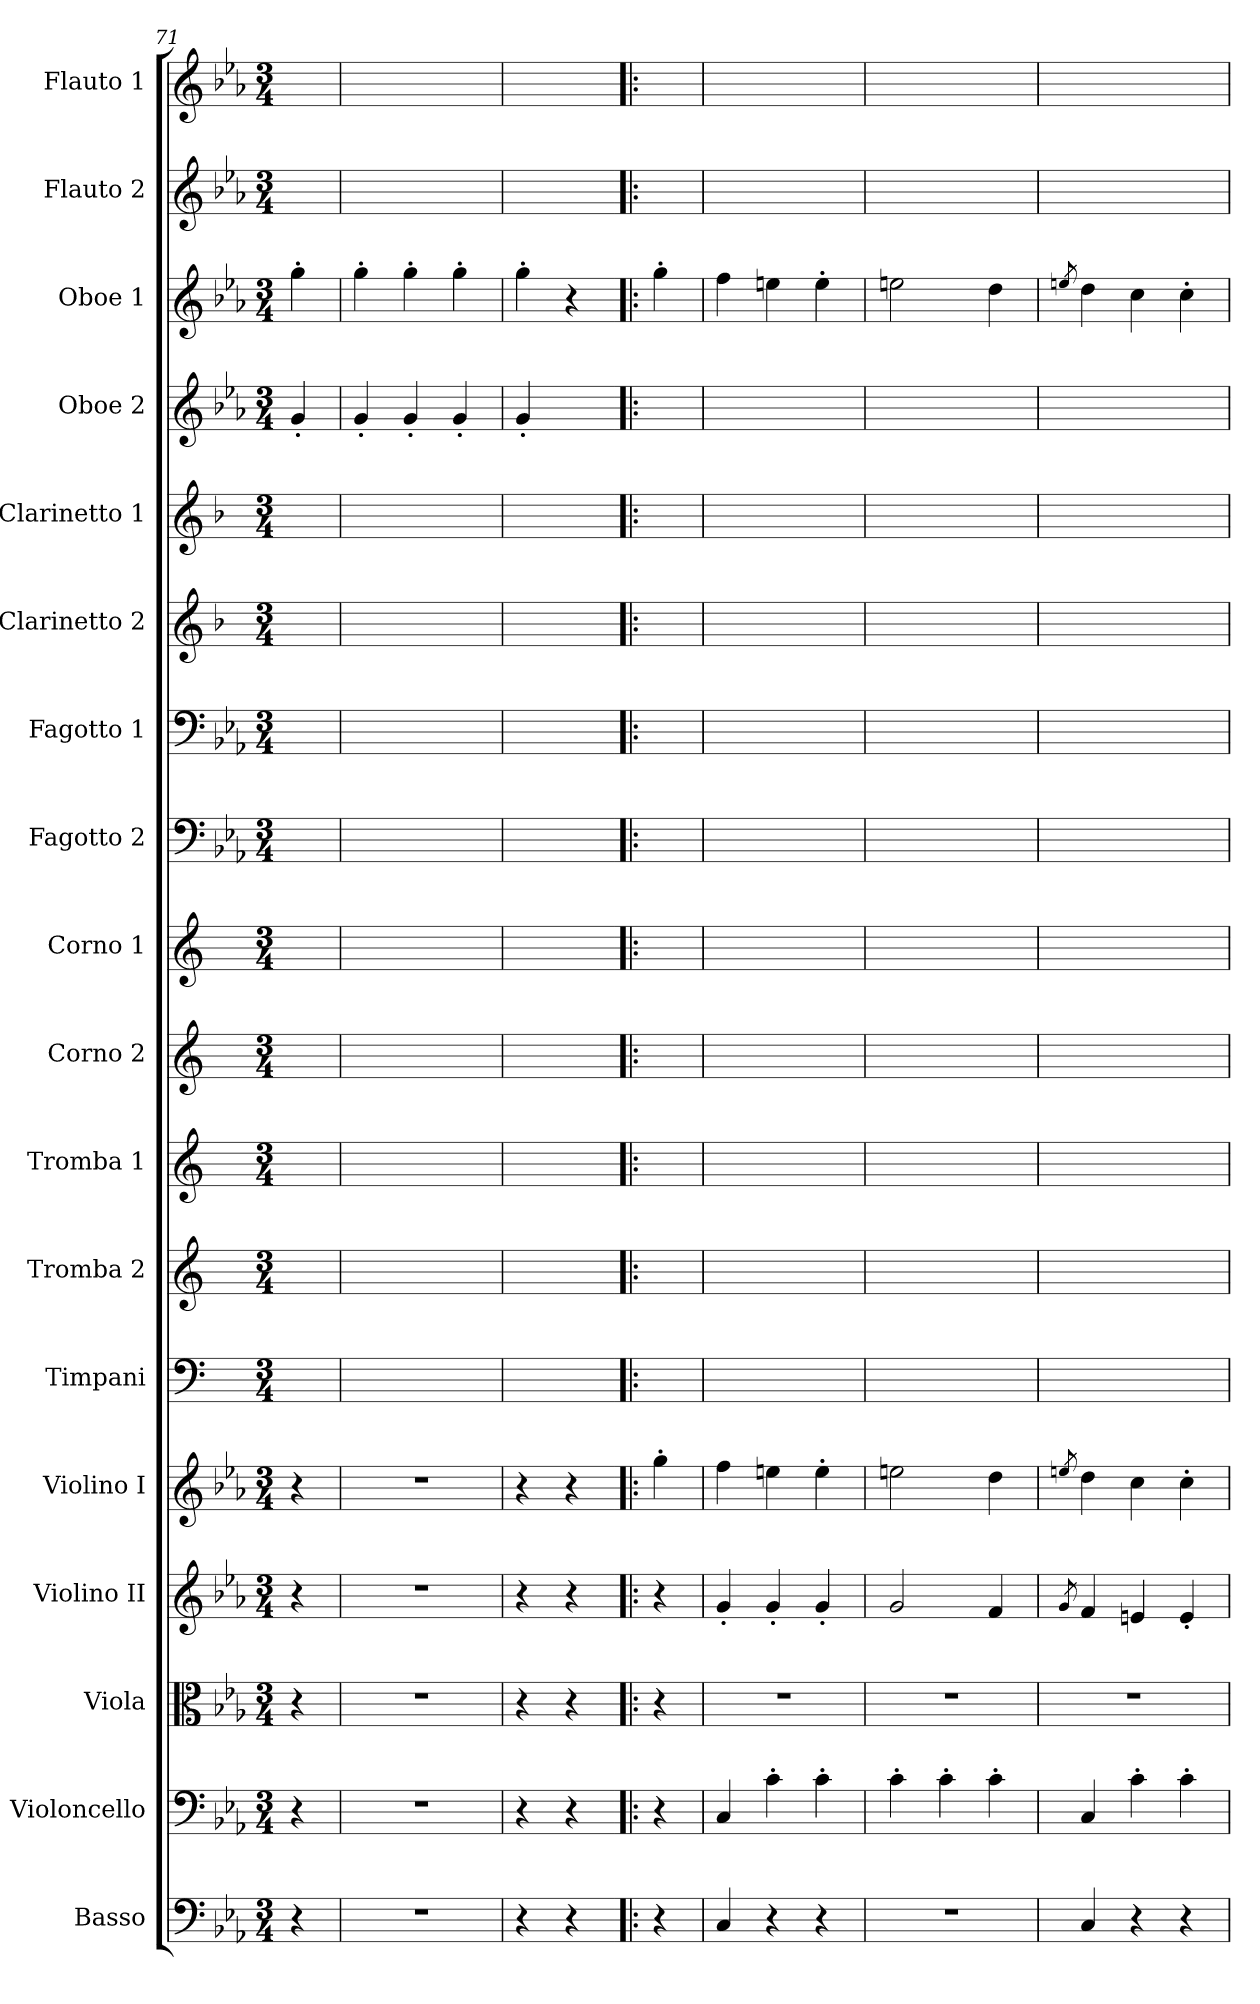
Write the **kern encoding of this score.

**kern	**kern	**kern	**kern	**kern	**kern	**kern	**kern	**kern	**kern	**kern	**kern	**kern	**kern	**kern	**kern	**kern	**kern
*part18	*part17	*part16	*part15	*part14	*part13	*part12	*part11	*part10	*part9	*part8	*part7	*part6	*part5	*part4	*part3	*part2	*part1
*staff18	*staff17	*staff16	*staff15	*staff14	*staff13	*staff12	*staff11	*staff10	*staff9	*staff8	*staff7	*staff6	*staff5	*staff4	*staff3	*staff2	*staff1
*I"Basso	*I"Violoncello	*I"Viola	*I"Violino II	*I"Violino I	*I"Timpani	*I"Tromba 2	*I"Tromba 1	*I"Corno 2	*I"Corno 1	*I"Fagotto 2	*I"Fagotto 1	*I"Clarinetto 2	*I"Clarinetto 1	*I"Oboe 2	*I"Oboe 1	*I"Flauto 2	*I"Flauto 1
*	*I'Vc	*I'Vla	*I'Vln	*I'Vln	*	*	*	*	*	*	*	*I'Cl	*I'Cl	*I'Ob	*I'Ob	*I'Fl	*I'Fl
*clefF4	*clefF4	*clefC3	*clefG2	*clefG2	*clefF4	*clefG2	*clefG2	*clefG2	*clefG2	*clefF4	*clefF4	*clefG2	*clefG2	*clefG2	*clefG2	*clefG2	*clefG2
*ITrd7c12	*	*	*	*	*	*ITrd-2c-3	*ITrd-2c-3	*ITrd5c9	*ITrd5c9	*	*	*ITrd1c2	*ITrd1c2	*	*	*	*
*k[b-e-a-]	*k[b-e-a-]	*k[b-e-a-]	*k[b-e-a-]	*k[b-e-a-]	*	*	*	*	*	*k[b-e-a-]	*k[b-e-a-]	*k[b-e-a-]	*k[b-e-a-]	*k[b-e-a-]	*k[b-e-a-]	*k[b-e-a-]	*k[b-e-a-]
*M3/4	*M3/4	*M3/4	*M3/4	*M3/4	*M3/4	*M3/4	*M3/4	*M3/4	*M3/4	*M3/4	*M3/4	*M3/4	*M3/4	*M3/4	*M3/4	*M3/4	*M3/4
=71	=71	=71	=71	=71	=71	=71	=71	=71	=71	=71	=71	=71	=71	=71	=71	=71	=71
4r	4r	4r	4r	4r	4ryy	4ryy	4ryy	4ryy	4ryy	4ryy	4ryy	4ryy	4ryy	4g'	4gg'	4ryy	4ryy
=72	=72	=72	=72	=72	=72	=72	=72	=72	=72	=72	=72	=72	=72	=72	=72	=72	=72
2.r	2.r	2.r	2.r	2.r	2.ryy	2.ryy	2.ryy	2.ryy	2.ryy	2.ryy	2.ryy	2.ryy	2.ryy	4g'	4gg'	2.ryy	2.ryy
.	.	.	.	.	.	.	.	.	.	.	.	.	.	4g'	4gg'	.	.
.	.	.	.	.	.	.	.	.	.	.	.	.	.	4g'	4gg'	.	.
=73	=73	=73	=73	=73	=73	=73	=73	=73	=73	=73	=73	=73	=73	=73	=73	=73	=73
4r	4r	4r	4r	4r	2ryy	2ryy	2ryy	2ryy	2ryy	2ryy	2ryy	2ryy	2ryy	4g'	4gg'	2ryy	2ryy
4r	4r	4r	4r	4r	.	.	.	.	.	.	.	.	.	4ryy	4r	.	.
=74!|:	=74!|:	=74!|:	=74!|:	=74!|:	=74!|:	=74!|:	=74!|:	=74!|:	=74!|:	=74!|:	=74!|:	=74!|:	=74!|:	=74!|:	=74!|:	=74!|:	=74!|:
4r	4r	4r	4r	4gg'	4ryy	4ryy	4ryy	4ryy	4ryy	4ryy	4ryy	4ryy	4ryy	4ryy	4gg'	4ryy	4ryy
=75	=75	=75	=75	=75	=75	=75	=75	=75	=75	=75	=75	=75	=75	=75	=75	=75	=75
4CC	4C	2.r	4g'	4ff	2.ryy	2.ryy	2.ryy	2.ryy	2.ryy	2.ryy	2.ryy	2.ryy	2.ryy	2.ryy	4ff	2.ryy	2.ryy
4r	4c'	.	4g'	4een	.	.	.	.	.	.	.	.	.	.	4een	.	.
4r	4c'	.	4g'	4ee'	.	.	.	.	.	.	.	.	.	.	4ee'	.	.
=76	=76	=76	=76	=76	=76	=76	=76	=76	=76	=76	=76	=76	=76	=76	=76	=76	=76
2.r	4c'	2.r	2g	2een	2.ryy	2.ryy	2.ryy	2.ryy	2.ryy	2.ryy	2.ryy	2.ryy	2.ryy	2.ryy	2een	2.ryy	2.ryy
.	4c'	.	.	.	.	.	.	.	.	.	.	.	.	.	.	.	.
.	4c'	.	4f	4dd	.	.	.	.	.	.	.	.	.	.	4dd	.	.
=77	=77	=77	=77	=77	=77	=77	=77	=77	=77	=77	=77	=77	=77	=77	=77	=77	=77
.	.	.	8qg	8qeen	.	.	.	.	.	.	.	.	.	.	8qeen	.	.
4CC	4C	2.r	4f	4dd	2.ryy	2.ryy	2.ryy	2.ryy	2.ryy	2.ryy	2.ryy	2.ryy	2.ryy	2.ryy	4dd	2.ryy	2.ryy
4r	4c'	.	4en	4cc	.	.	.	.	.	.	.	.	.	.	4cc	.	.
4r	4c'	.	4e'	4cc'	.	.	.	.	.	.	.	.	.	.	4cc'	.	.
=	=	=	=	=	=	=	=	=	=	=	=	=	=	=	=	=	=
*-	*-	*-	*-	*-	*-	*-	*-	*-	*-	*-	*-	*-	*-	*-	*-	*-	*-
